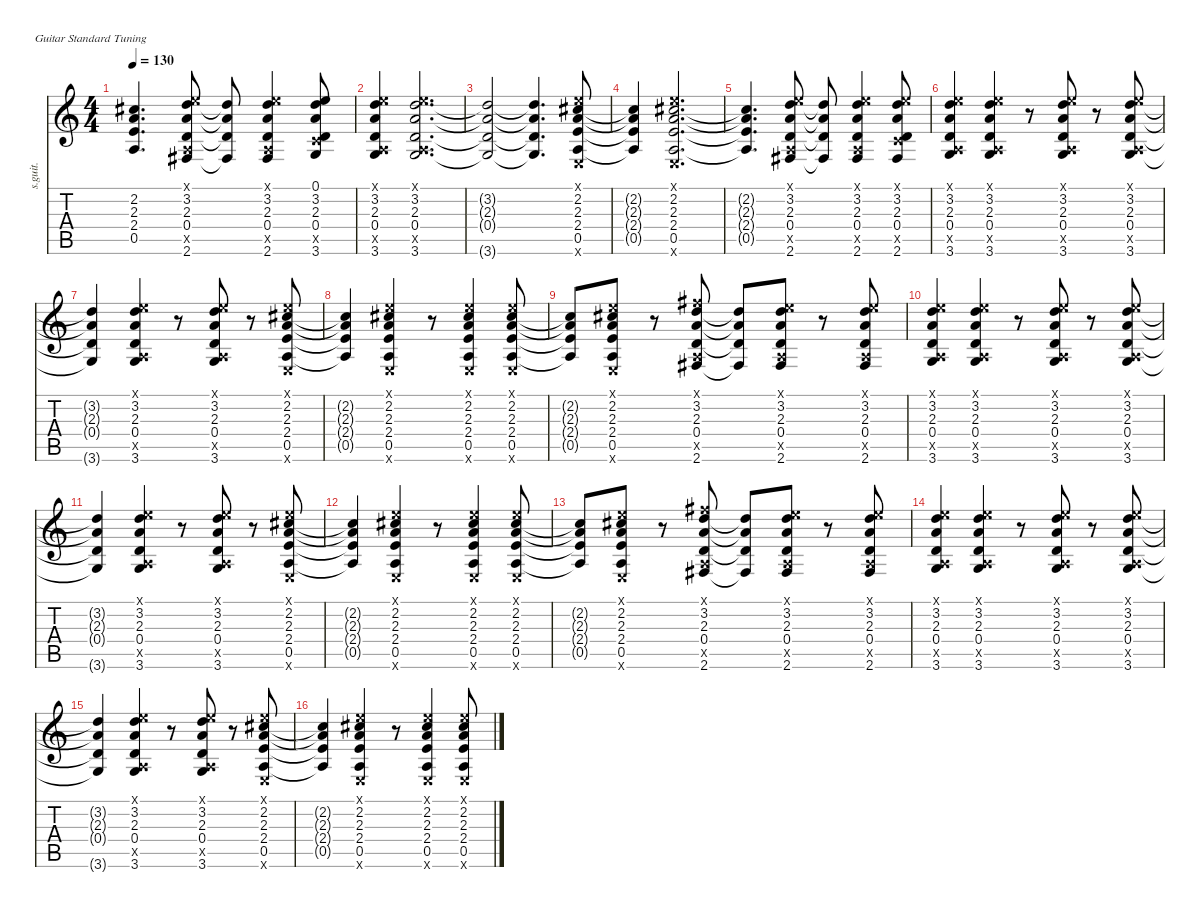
\defaultSystemsLayout 4
\hideDynamics
\bracketExtendMode nobrackets
\otherSystemsTrackNameOrientation horizontal
\track ("Rhythm" "s.guit.") {instrument acousticguitarsteel}
\staff {score tabs}
\tuning (E4 B3 G3 D3 A2 E2)
\ts (4 4)
\tempo 130
\clef g2
\ks c
(2.2{t acc #} 2.3{t} 2.4{t} 0.5{t}).4{d dy f} (0.1{x} 3.2 2.3 0.4 0.5{x} 2.6{acc #}).8 (3.2{t} 2.3{t} 0.4{t} 2.6{t acc #}).8 (0.1{x} 3.2 2.3 0.4 0.5{x} 2.6{acc #}).4 (0.1 3.2 2.3 0.4 3.5{x} 3.6).8 |
(0.1{x} 3.2 2.3 0.4 0.5{x} 3.6).4 (0.1{x} 3.2 2.3 0.4 0.5{x} 3.6).2{d} |
(3.2{t} 2.3{t} 0.4{t} 3.6{t}).2 (3.2{t} 2.3{t} 0.4{t} 3.6{t}).4{d} (0.1{x} 2.2{acc #} 2.3 2.4 0.5 0.6{x}).8 |
(2.2{t acc #} 2.3{t} 2.4{t} 0.5{t}).4 (0.1{x} 2.2{acc #} 2.3 2.4 0.5 0.6{x}).2{d} |
(2.2{t acc #} 2.3{t} 2.4{t} 0.5{t}).4{d} (0.1{x} 3.2 2.3 0.4 0.5{x} 2.6{acc #}).8 (3.2{t} 2.3{t} 0.4{t} 2.6{t acc #}).8 (0.1{x} 3.2 2.3 0.4 0.5{x} 2.6{acc #}).4 (0.1{x} 3.2 2.3 0.4 3.5{x} 2.6{acc #}).8 |
(0.1{x} 3.2 2.3 0.4 0.5{x} 3.6).4 (0.1{x} 3.2 2.3 0.4 0.5{x} 3.6).4 r.8 (0.1{x} 3.2 2.3 0.4 0.5{x} 3.6).8 r.8 (0.1{x} 3.2 2.3 0.4 0.5{x} 3.6).8 |
(3.2{t} 2.3{t} 0.4{t} 3.6{t}).4 (0.1{x} 3.2 2.3 0.4 0.5{x} 3.6).4 r.8 (0.1{x} 3.2 2.3 0.4 0.5{x} 3.6).8 r.8 (0.1{x} 2.2{acc #} 2.3 2.4 0.5 0.6{x}).8 |
(2.2{t acc #} 2.3{t} 2.4{t} 0.5{t}).4 (0.1{x} 2.2{acc #} 2.3 2.4 0.5 0.6{x}).4 r.8 (0.1{x} 2.2{acc #} 2.3 2.4 0.5 0.6{x}).4 (0.1{x} 2.2{acc #} 2.3 2.4 0.5 0.6{x}).8 |
(2.2{t acc #} 2.3{t} 2.4{t} 0.5{t}).8 (0.1{x} 2.2{acc #} 2.3 2.4 0.5 0.6{x}).8 r.8 (2.1{x acc #} 3.2 2.3 0.4 0.5{x} 2.6{acc #}).8 (3.2{t} 2.3{t} 0.4{t} 2.6{t acc #}).8 (0.1{x} 3.2 2.3 0.4 0.5{x} 2.6{acc #}).8 r.8 (0.1{x} 3.2 2.3 0.4 0.5{x} 2.6{acc #}).8 |
(0.1{x} 3.2 2.3 0.4 0.5{x} 3.6).4 (0.1{x} 3.2 2.3 0.4 0.5{x} 3.6).4 r.8 (0.1{x} 3.2 2.3 0.4 0.5{x} 3.6).8 r.8 (0.1{x} 3.2 2.3 0.4 0.5{x} 3.6).8 |
(3.2{t} 2.3{t} 0.4{t} 3.6{t}).4 (0.1{x} 3.2 2.3 0.4 0.5{x} 3.6).4 r.8 (0.1{x} 3.2 2.3 0.4 0.5{x} 3.6).8 r.8 (0.1{x} 2.2{acc #} 2.3 2.4 0.5 0.6{x}).8 |
(2.2{t acc #} 2.3{t} 2.4{t} 0.5{t}).4 (0.1{x} 2.2{acc #} 2.3 2.4 0.5 0.6{x}).4 r.8 (0.1{x} 2.2{acc #} 2.3 2.4 0.5 0.6{x}).4 (0.1{x} 2.2{acc #} 2.3 2.4 0.5 0.6{x}).8 |
(2.2{t acc #} 2.3{t} 2.4{t} 0.5{t}).8 (0.1{x} 2.2{acc #} 2.3 2.4 0.5 0.6{x}).8 r.8 (2.1{x acc #} 3.2 2.3 0.4 0.5{x} 2.6{acc #}).8 (3.2{t} 2.3{t} 0.4{t} 2.6{t acc #}).8 (0.1{x} 3.2 2.3 0.4 0.5{x} 2.6{acc #}).8 r.8 (0.1{x} 3.2 2.3 0.4 0.5{x} 2.6{acc #}).8 |
(0.1{x} 3.2 2.3 0.4 0.5{x} 3.6).4 (0.1{x} 3.2 2.3 0.4 0.5{x} 3.6).4 r.8 (0.1{x} 3.2 2.3 0.4 0.5{x} 3.6).8 r.8 (0.1{x} 3.2 2.3 0.4 0.5{x} 3.6).8 |
(3.2{t} 2.3{t} 0.4{t} 3.6{t}).4 (0.1{x} 3.2 2.3 0.4 0.5{x} 3.6).4 r.8 (0.1{x} 3.2 2.3 0.4 0.5{x} 3.6).8 r.8 (0.1{x} 2.2{acc #} 2.3 2.4 0.5 0.6{x}).8 |
(2.2{t acc #} 2.3{t} 2.4{t} 0.5{t}).4 (0.1{x} 2.2{acc #} 2.3 2.4 0.5 0.6{x}).4 r.8 (0.1{x} 2.2{acc #} 2.3 2.4 0.5 0.6{x}).4 (0.1{x} 2.2{acc #} 2.3 2.4 0.5 0.6{x}).8
